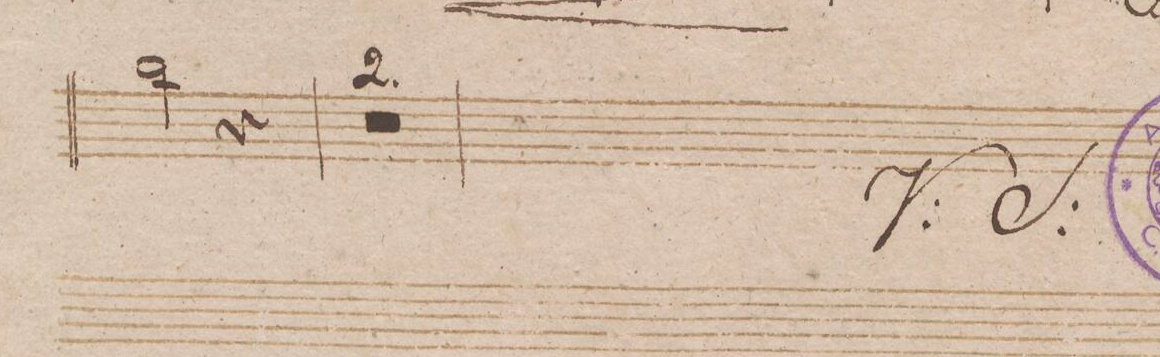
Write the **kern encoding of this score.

**kern	**dynam
*I"Fagotto 1mo	*
*clefF4	*
*k[b-]	*
*met(c|)	*
*M3/4	*
2d\	.
4r	.
=165	=165
1.r	.
=166	=166
=167	=167
*-	*-
